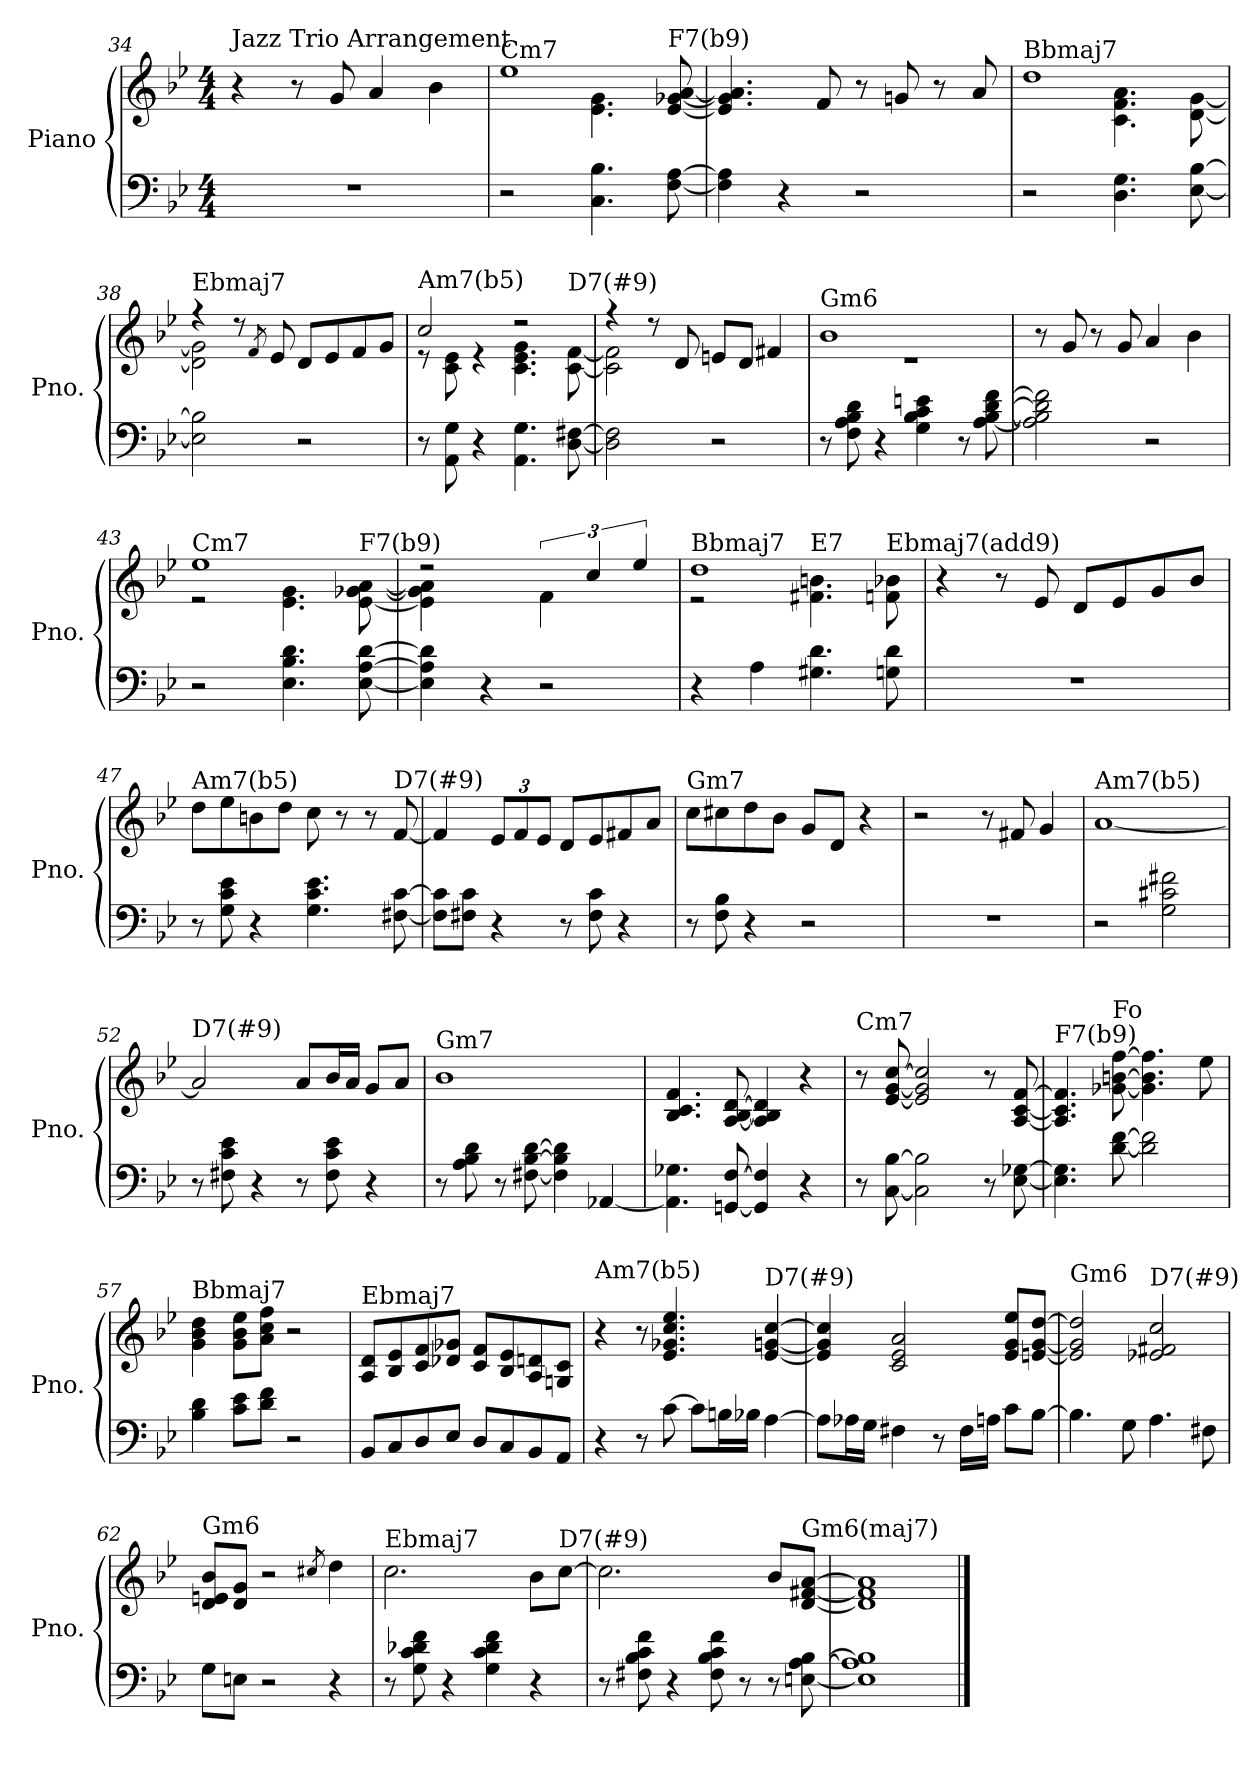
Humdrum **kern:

**kern	**kern
*part1	*part1
*staff2	*staff1
*I"Piano	*
*I'Pno.	*
*clefF4	*clefG2
*k[b-e-]	*k[b-e-]
*M4/4	*M4/4
=34	=34
!	!LO:TX:a:t=Jazz Trio Arrangement
1r	4r
.	8r
.	8g/
.	4a/
.	4b-\
=35	=35
*	*^
!	!LO:TX:a:t=Cm7	!
2r	1ee-	2ryy
4.C\ 4.B-\	.	4.e-\ 4.g\
!	!	!LO:TX:a:t=F7(b9)
[8F\ [8A\	.	[8e-/ [8g-X/ [8a/
*	*v	*v
!!LO:PB:g=z
=36	=36
4F\] 4A\]	4.e-/] 4.g-/] 4.a/]
4r	.
.	8f/
2r	8r
.	8gn/
.	8r
.	8a/
=37	=37
*	*^
!	!LO:TX:a:t=Bbmaj7	!
2r	1dd	2ryy
4.D\ 4.G\	.	4.c\ 4.f\ 4.a\
[8E-\ [8B-\	.	[8d\ [8g\
=38	=38	=38
!	!LO:TX:a:t=Ebmaj7	!
2E-\] 2B-\]	4r	2d\] 2g\]
.	8r	.
.	8qf/	.
.	8e-/	.
2r	8d/L	2ryy
.	8e-/	.
.	8f/	.
.	8g/J	.
=39	=39	=39
!	!LO:TX:a:t=Am7(b5)	!
8r	2cc/	8r
8AA\ 8G\	.	8c\ 8e-\
4r	.	4r
4.AA\ 4.G\	2r	4.c\ 4.e-\ 4.g\
!	!	!LO:TX:a:t=D7(#9)
[8D\ [8F#X\	.	[8c\ [8f\
=40	=40	=40
2D\] 2F#\]	4r	2c\] 2f\]
.	8r	.
.	8d/	.
2r	8en/L	2ryy
.	8d/J	.
.	4f#X/	.
!!LO:LB:g=z	!!
=41	=41	=41
!	!LO:TX:a:t=Gm6	!
8r	1b-	1r
8F\ 8A\ 8B-\ 8d\	.	.
4r	.	.
4G\ 4B-\ 4c\ 4en\	.	.
8r	.	.
[8A\ [8B-\ [8d\ [8f\	.	.
*	*v	*v
=42	=42
2A\] 2B-\] 2d\] 2f\]	8r
.	8g/
.	8r
.	8g/
2r	4a/
.	4b-\
=43	=43
*	*^
!	!LO:TX:a:t=Cm7	!
2r	1ee-	2r
4.E-\ 4.B-\ 4.d\	.	4.e-\ 4.g\
!	!	!LO:TX:a:t=F7(b9)
[8E-\ [8A\ [8d\	.	[8e-\ [8g-X\ [8a\
=44	=44	=44
4E-\] 4A\] 4d\]	2r	4e-\] 4g-\] 4a\]
4r	.	2.ryy
2r	6f\	.
.	6cc/	.
.	6ee-/	.
=45	=45	=45
!	!LO:TX:a:t=Bbmaj7	!
4r	1dd	2r
4A\	.	.
!	!	!LO:TX:a:t=E7
4.G#X\ 4.d\	.	4.f#X\ 4.bn\
!	!	!LO:TX:a:t=Ebmaj7(add9)
8Gn\ 8d\	.	8fn\ 8b-X\
*	*v	*v
=46	=46
1r	4r
.	8r
.	8e-/
.	8d/L
.	8e-/
.	8g/
.	8b-/J
!!LO:LB:g=z
=47	=47
!	!LO:TX:a:t=Am7(b5)
8r	8dd\L
8G\ 8c\ 8e-\	8ee-\
4r	8bn\
.	8dd\J
4.G\ 4.c\ 4.e-\	8cc\
.	8r
.	8r
!	!LO:TX:a:t=D7(#9)
[8F#X\ [8c\	[8f/
=48	=48
8F#\] 8c\]L	4f/]
8F#X\ 8c\J	.
*	*Xbrackettup
4r	12e-/L
.	12f/
.	12e-/J
8r	8d/L
8F#\ 8c\	8e-/
4r	8f#X/
.	8a/J
=49	=49
!	!LO:TX:a:t=Gm7
8r	8cc\L
8F\ 8B-\	8cc#X\
4r	8dd\
.	8b-\J
2r	8g/L
.	8d/J
.	4r
=50	=50
1r	2r
.	8r
.	8f#X/
.	4g/
=51	=51
!	!LO:TX:a:t=Am7(b5)
2r	[1a
2G\ 2c#X\ 2f#X\	.
!!LO:LB:g=z
=52	=52
!	!LO:TX:a:t=D7(#9)
8r	2a/]
8F#X\ 8c\ 8e-\	.
4r	.
8r	8a/L
8F#\ 8c\ 8e-\	16b-/L
.	16a/JJ
4r	8g/L
.	8a/J
=53	=53
!	!LO:TX:a:t=Gm7
8r	1b-
8A\ 8B-\ 8d\	.
8r	.
[8F#X\ [8B-\ [8d\	.
4F#\] 4B-\] 4d\]	.
[4AA-X/	.
=54	=54
4.AA-\] 4.G-X\	4.B-/ 4.c/ 4.f/
[8GGn/ [8F/	[8A/ [8B-/ [8d/
4GG/] 4F/]	4A/] 4B-/] 4d/]
4r	4r
=55	=55
!	!LO:TX:a:t=Cm7
8r	8r
[8C\ [8B-\	[8e-/ [8g/ [8cc/
2C\] 2B-\]	2e-/] 2g/] 2cc/]
8r	8r
[8E-\ [8G-X\	[8A/ [8c/ [8f/
=56	=56
!	!LO:TX:a:t=F7(b9)
4.E-\] 4.G-\]	4.A/] 4.c/] 4.f/]
!	!LO:TX:a:t=Fo
[8d\ [8f\	[8g-X\ [8bn\ [8ff\
2d\] 2f\]	4.g-\] 4.b\] 4.ff\]
.	8ee-\
!!LO:LB:g=z
=57	=57
!	!LO:TX:a:t=Bbmaj7
4B-\ 4d\	4g\ 4b-\ 4dd\
8c\ 8e-\L	8g\ 8b-\ 8ee-\L
8d\ 8f\J	8a\ 8cc\ 8ff\J
2r	2r
=58	=58
!	!LO:TX:a:t=Ebmaj7
8BB-/L	8A/ 8d/L
8C/	8B-/ 8e-/
8D/	8c/ 8f/
8E-/J	8d-X/ 8g-X/J
8D/L	8c/ 8f/L
8C/	8B-/ 8e-/
8BB-/	8A/ 8dn/
8AA/J	8Gn/ 8c/J
=59	=59
!	!LO:TX:a:t=Am7(b5)
4r	4r
8r	8r
[8c\	4.e-/ 4.g-X/ 4.cc/ 4.ee-/
8c\L]	.
16Bn\L	.
16B-X\JJ	.
!	!LO:TX:a:t=D7(#9)
[4A\	[4e-/ [4gn/ [4cc/
=60	=60
8A\L]	4e-/] 4g/] 4cc/]
16A-X\L	.
16G\JJ	.
4F#X\	2c/ 2e-/ 2a/
8r	.
16F#\LL	.
16An\JJ	.
8c\L	8e-/ 8g/ 8ee-/L
[8B-\J	[8en/ [8g/ [8dd/J
!!LO:LB:g=z
=61	=61
!	!LO:TX:a:t=Gm6
4.B-\]	2e/] 2g/] 2dd/]
8G\	.
!	!LO:TX:a:t=D7(#9)
4.A\	2e-X/ 2f#X/ 2cc/
8F#X\	.
=62	=62
!	!LO:TX:a:t=Gm6
8G\L	8d/ 8en/ 8b-/L
8En\J	8d/ 8g/J
2r	2r
.	8qcc#X/
4r	4dd\
=63	=63
!	!LO:TX:a:t=Ebmaj7
8r	2.cc\
8G\ 8c\ 8d-X\ 8f\	.
4r	.
4G\ 4c\ 4d-\ 4f\	.
4r	8b-\L
!	!LO:TX:a:t=D7(#9)
.	[8cc\J
=64	=64
8r	2.cc\]
8F#X\ 8B-\ 8c\ 8f\	.
4r	.
8F#\ 8B-\ 8c\ 8f\	.
8r	.
8r	8b-/L
!	!LO:TX:a:t=Gm6(maj7)
[8En\ [8A\ [8B-\	[8d/ [8f#X/ [8a/J
=65	=65
1E] 1A] 1B-]	1d] 1f#] 1a]
==	==
*-	*-
